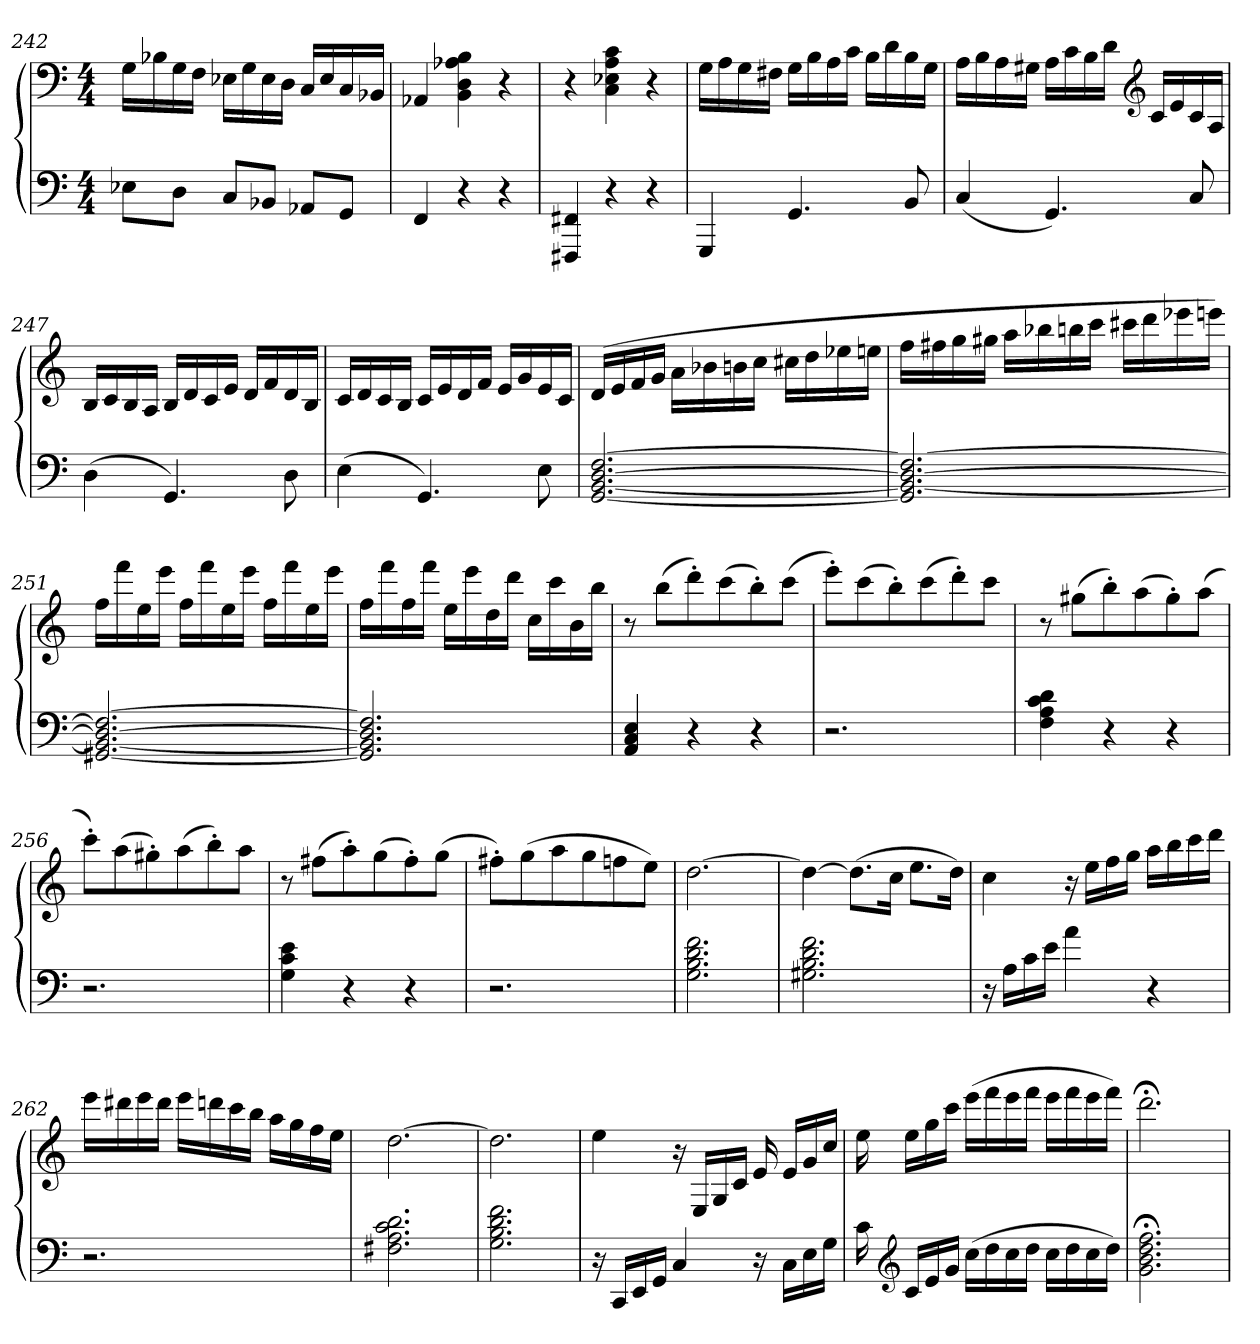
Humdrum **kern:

**kern	**kern
*part1	*part1
*staff2	*staff1
*clefF4	*clefF4
*k[]	*k[]
*C:	*C:
*M4/4	*M4/4
=242	=242
8E-XL	16GLL
.	16B-X
8DJ	16G
.	16FJJ
8CL	16E-XLL
.	16G
8BB-XJ	16E-
.	16DJJ
8AA-XL	16CLL
.	16E-
8GGJ	16C
.	16BB-XJJ
=243	=243
4FF	4AA-X
4r	4BB 4D 4A-X 4B
4r	4r
=244	=244
4FFF#X 4FF#X	4r
4r	4C 4E-X 4A 4c
4r	4r
=245	=245
4GGG	16GLL
.	16A
.	16G
.	16F#XJJ
4.GG	16GLL
.	16B
.	16A
.	16cJJ
.	16BLL
.	16d
8BB	16B
.	16GJJ
=246	=246
(4C	16ALL
.	16B
.	16A
.	16G#XJJ
4.GG)	16ALL
.	16c
.	16B
.	16dJJ
*	*clefG2
.	16cLL
.	16e
8C	16c
.	16AJJ
=247	=247
(4D	16BLL
.	16c
.	16B
.	16AJJ
4.GG)	16BLL
.	16d
.	16c
.	16eJJ
.	16dLL
.	16f
8D	16d
.	16BJJ
=248	=248
(4E	16cLL
.	16d
.	16c
.	16BJJ
4.GG)	16cLL
.	16e
.	16d
.	16fJJ
.	16eLL
.	16g
8E	16e
.	16cJJ
=249	=249
[2.GG [2.BB [2.D [2.F	(16dLL
.	16e
.	16f
.	16gJJ
.	16aLL
.	16b-X
.	16bn
.	16ccJJ
.	16cc#XLL
.	16dd
.	16ee-X
.	16eenJJ
=250	=250
2.GG] 2.BB_ 2.D_ 2.F_	16ffLL
.	16ff#X
.	16gg
.	16gg#XJJ
.	16aaLL
.	16bb-X
.	16bbn
.	16cccJJ
.	16ccc#XLL
.	16ddd
.	16eee-X
.	16eeenJJ)
=251	=251
[2.GG#X 2.BB_ 2.D_ 2.F_	16ffLL
.	16fff
.	16ee
.	16eeeJJ
.	16ffLL
.	16fff
.	16ee
.	16eeeJJ
.	16ffLL
.	16fff
.	16ee
.	16eeeJJ
=252	=252
2.GG#] 2.BB] 2.D] 2.F]	16ffLL
.	16fff
.	16ff
.	16fffJJ
.	16eeLL
.	16eee
.	16dd
.	16dddJJ
.	16ccLL
.	16ccc
.	16b
.	16bbJJ
=253	=253
4AA 4C 4E	8r
.	(8bbL
4r	8ddd')
.	(8ccc
4r	8bb')
.	(8cccJ
=254	=254
2.r	8eee'L)
.	(8ccc
.	8bb')
.	(8ccc
.	8ddd')
.	8cccJ
=255	=255
4F 4A 4c 4d	8r
.	(8gg#XL
4r	8bb')
.	(8aa
4r	8gg#')
.	(8aaJ
=256	=256
2.r	8ccc'L)
.	(8aa
.	8gg#X')
.	(8aa
.	8bb')
.	8aaJ
=257	=257
4G 4c 4e	8r
.	(8ff#XL
4r	8aa')
.	(8gg
4r	8ff#')
.	(8ggJ
=258	=258
2.r	8ff#X'L)
.	(8gg
.	8aa
.	8gg
.	8ffn
.	8eeJ)
=259	=259
2.G 2.B 2.d 2.f	[2.dd
=260	=260
2.G#X 2.B 2.d 2.f	4dd_
.	(8.ddL]
.	16ccJk
.	8.eeL
.	16ddJk)
=261	=261
16r	4cc
16ALL	.
16c	.
16eJJ	.
4a	16r
.	16eeLL
.	16ff
.	16ggJJ
4r	16aaLL
.	16bb
.	16ccc
.	16dddJJ
=262	=262
2.r	16eeeLL
.	16ddd#X
.	16eee
.	16ddd#JJ
.	16eeeLL
.	16dddn
.	16ccc
.	16bbJJ
.	16aaLL
.	16gg
.	16ff
.	16eeJJ
=263	=263
2.F#X 2.A 2.c 2.d	[2.dd
=264	=264
2.G 2.B 2.d 2.f	2.dd]
=265	=265
16r	4ee
16CCLL	.
16EE	.
16GGJJ	.
4C	16r
.	16ELL
.	16G
.	16cJJ
16r	16e
16CLL	16eLL
16E	16g
16GJJ	16ccJJ
=266	=266
16c	16ee
*clefG2	*
16cLL	16eeLL
16e	16gg
16gJJ	16cccJJ
(16ccLL	(16eeeLL
16dd	16fff
16cc	16eee
16ddJJ	16fffJJ
16ccLL	16eeeLL
16dd	16fff
16cc	16eee
16ddJJ)	16fffJJ)
=267	=267
2.g;< 2.b;< 2.dd;< 2.ff;<	2.ddd;<
=	=
*-	*-
